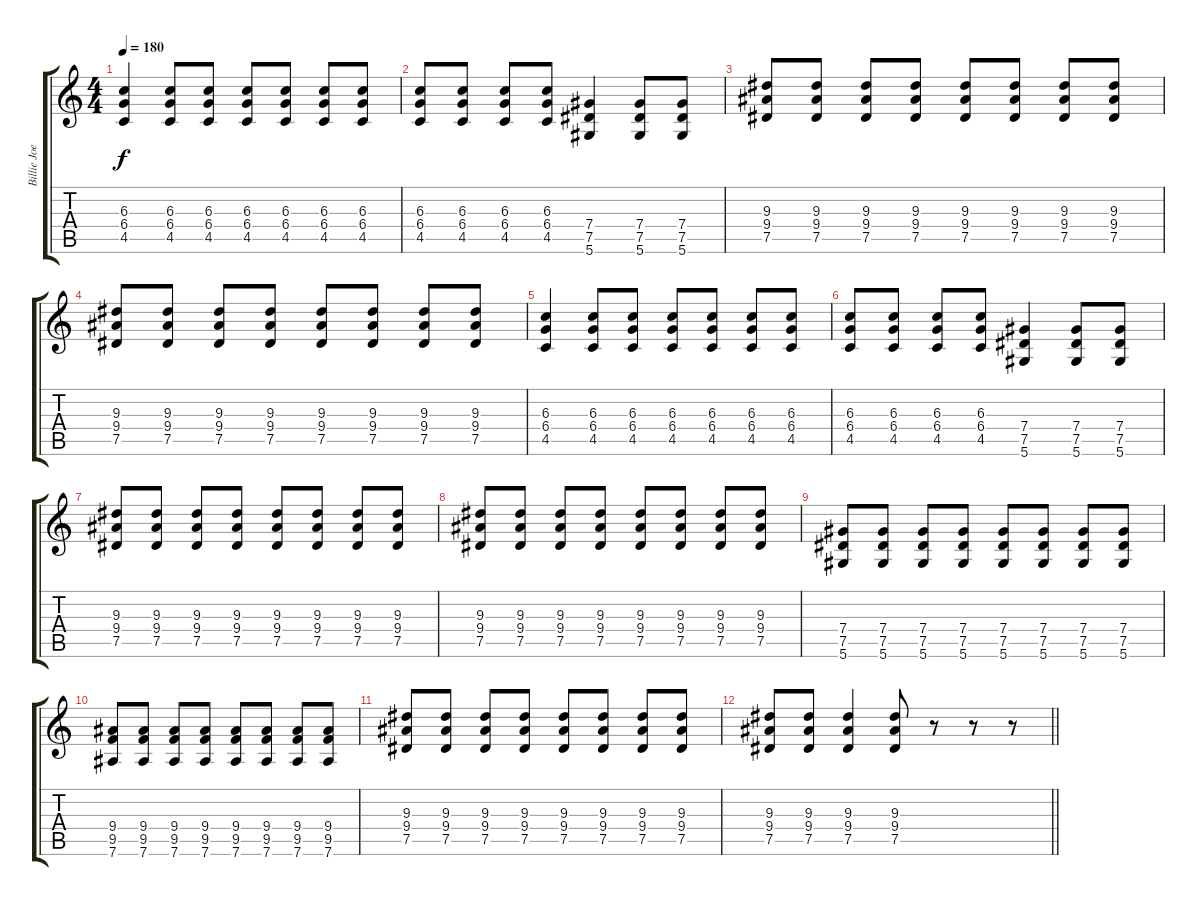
\track ("Billie Joe" "Billie Joe") {instrument distortionguitar}
\staff {score tabs}
\tuning (Eb4 Bb3 Gb3 Db3 Ab2 Eb2) {hide}
\ts (4 4)
\tempo 180
\clef g2
\ks c
(6.3 6.4 4.5).4{dy f} (6.3 6.4 4.5).8 (6.3 6.4 4.5).8 (6.3 6.4 4.5).8 (6.3 6.4 4.5).8 (6.3 6.4 4.5).8 (6.3 6.4 4.5).8 |
(6.3 6.4 4.5).8 (6.3 6.4 4.5).8 (6.3 6.4 4.5).8 (6.3 6.4 4.5).8 (7.4 7.5 5.6).4 (7.4 7.5 5.6).8 (7.4 7.5 5.6).8 |
(9.3 9.4 7.5).8 (9.3 9.4 7.5).8 (9.3 9.4 7.5).8 (9.3 9.4 7.5).8 (9.3 9.4 7.5).8 (9.3 9.4 7.5).8 (9.3 9.4 7.5).8 (9.3 9.4 7.5).8 |
(9.3 9.4 7.5).8 (9.3 9.4 7.5).8 (9.3 9.4 7.5).8 (9.3 9.4 7.5).8 (9.3 9.4 7.5).8 (9.3 9.4 7.5).8 (9.3 9.4 7.5).8 (9.3 9.4 7.5).8 |
(6.3 6.4 4.5).4 (6.3 6.4 4.5).8 (6.3 6.4 4.5).8 (6.3 6.4 4.5).8 (6.3 6.4 4.5).8 (6.3 6.4 4.5).8 (6.3 6.4 4.5).8 |
(6.3 6.4 4.5).8 (6.3 6.4 4.5).8 (6.3 6.4 4.5).8 (6.3 6.4 4.5).8 (7.4 7.5 5.6).4 (7.4 7.5 5.6).8 (7.4 7.5 5.6).8 |
(9.3 9.4 7.5).8 (9.3 9.4 7.5).8 (9.3 9.4 7.5).8 (9.3 9.4 7.5).8 (9.3 9.4 7.5).8 (9.3 9.4 7.5).8 (9.3 9.4 7.5).8 (9.3 9.4 7.5).8 |
(9.3 9.4 7.5).8 (9.3 9.4 7.5).8 (9.3 9.4 7.5).8 (9.3 9.4 7.5).8 (9.3 9.4 7.5).8 (9.3 9.4 7.5).8 (9.3 9.4 7.5).8 (9.3 9.4 7.5).8 |
(7.4 7.5 5.6).8 (7.4 7.5 5.6).8 (7.4 7.5 5.6).8 (7.4 7.5 5.6).8 (7.4 7.5 5.6).8 (7.4 7.5 5.6).8 (7.4 7.5 5.6).8 (7.4 7.5 5.6).8 |
(9.4 9.5 7.6).8 (9.4 9.5 7.6).8 (9.4 9.5 7.6).8 (9.4 9.5 7.6).8 (9.4 9.5 7.6).8 (9.4 9.5 7.6).8 (9.4 9.5 7.6).8 (9.4 9.5 7.6).8 |
(9.3 9.4 7.5).8 (9.3 9.4 7.5).8 (9.3 9.4 7.5).8 (9.3 9.4 7.5).8 (9.3 9.4 7.5).8 (9.3 9.4 7.5).8 (9.3 9.4 7.5).8 (9.3 9.4 7.5).8 |
\barLineRight lightlight
(9.3 9.4 7.5).8 (9.3 9.4 7.5).8 (9.3 9.4 7.5).4 (9.3 9.4 7.5).8 r.8 r.8 r.8
